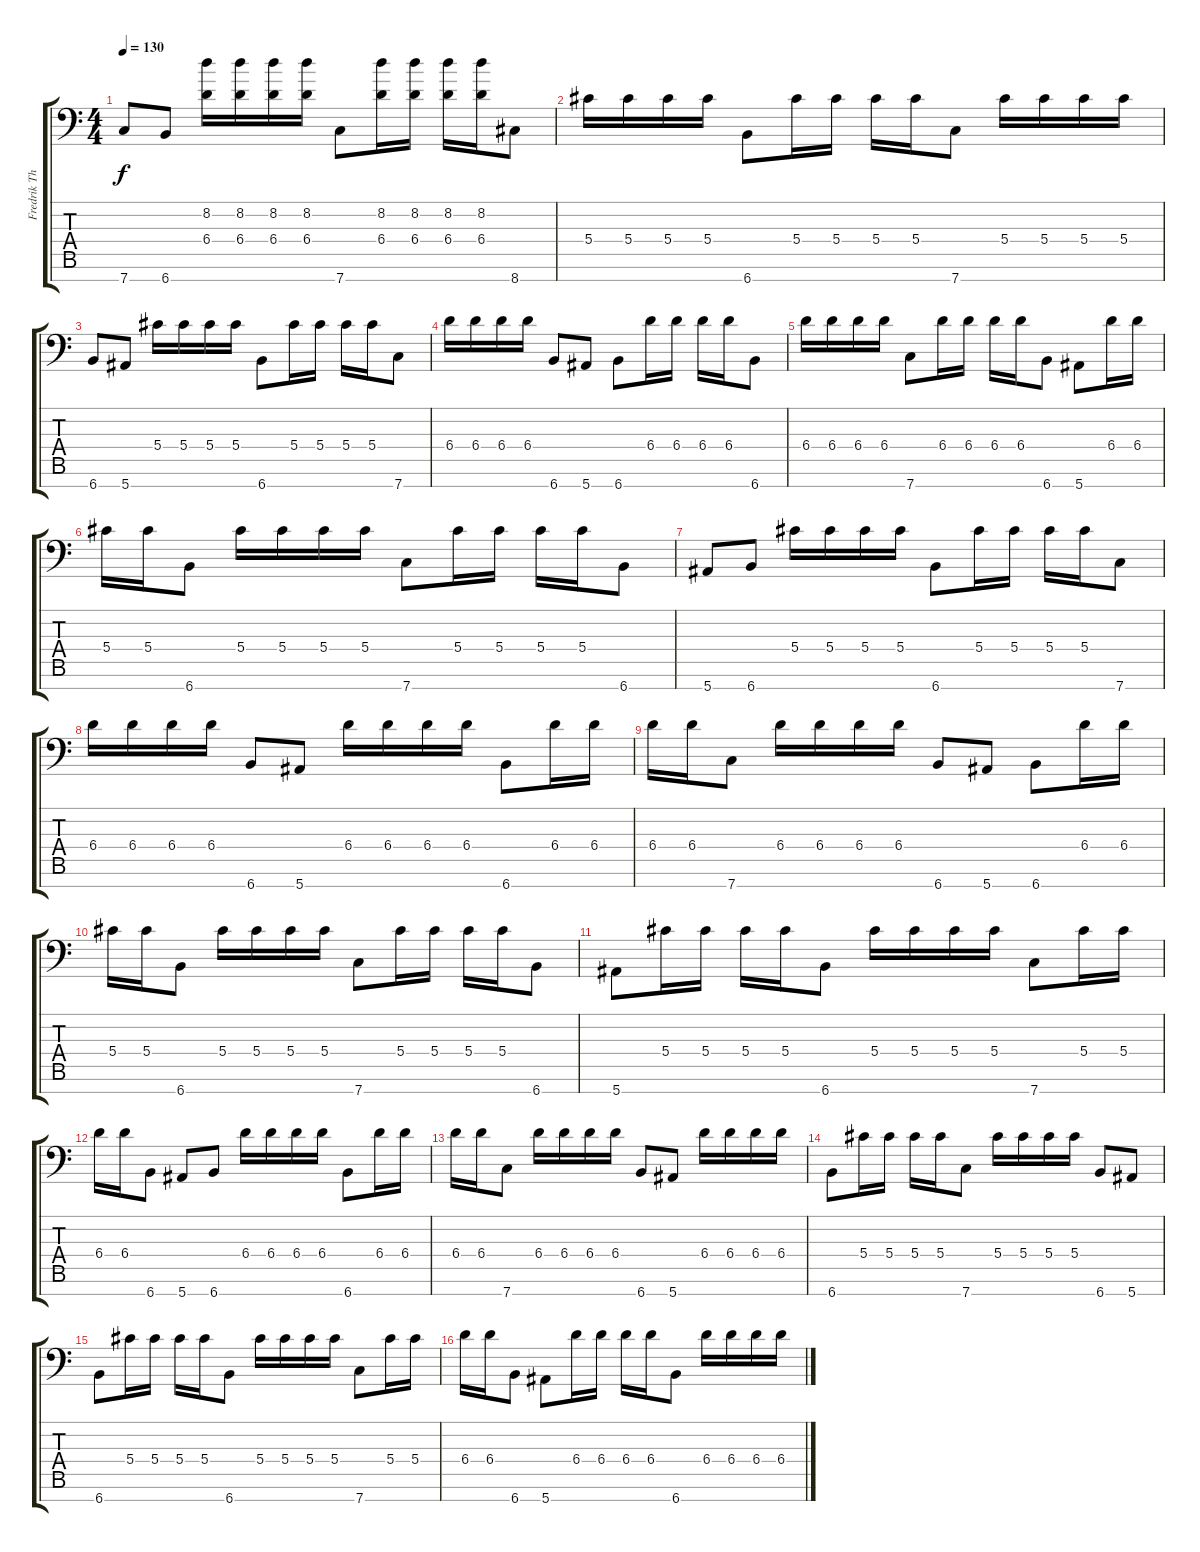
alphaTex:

\track ("Fredrik Thordendal" "Fredrik Th") {instrument distortionguitar}
\staff {score tabs}
\tuning (Bb3 Gb3 Db3 Ab2 Eb2 Bb1 F1) {hide}
\ts (4 4)
\tempo 130
\clef f4
\ks c
7.7.8{dy f} 6.7.8 (8.2 6.4).16 (8.2 6.4).16 (8.2 6.4).16 (8.2 6.4).16 7.7.8 (8.2 6.4).16 (8.2 6.4).16 (8.2 6.4).16 (8.2 6.4).16 8.7.8 |
5.4.16 5.4.16 5.4.16 5.4.16 6.7.8 5.4.16 5.4.16 5.4.16 5.4.16 7.7.8 5.4.16 5.4.16 5.4.16 5.4.16 |
6.7.8 5.7.8 5.4.16 5.4.16 5.4.16 5.4.16 6.7.8 5.4.16 5.4.16 5.4.16 5.4.16 7.7.8 |
6.4.16 6.4.16 6.4.16 6.4.16 6.7.8 5.7.8 6.7.8 6.4.16 6.4.16 6.4.16 6.4.16 6.7.8 |
6.4.16 6.4.16 6.4.16 6.4.16 7.7.8 6.4.16 6.4.16 6.4.16 6.4.16 6.7.8 5.7.8 6.4.16 6.4.16 |
5.4.16 5.4.16 6.7.8 5.4.16 5.4.16 5.4.16 5.4.16 7.7.8 5.4.16 5.4.16 5.4.16 5.4.16 6.7.8 |
5.7.8 6.7.8 5.4.16 5.4.16 5.4.16 5.4.16 6.7.8 5.4.16 5.4.16 5.4.16 5.4.16 7.7.8 |
6.4.16 6.4.16 6.4.16 6.4.16 6.7.8 5.7.8 6.4.16 6.4.16 6.4.16 6.4.16 6.7.8 6.4.16 6.4.16 |
6.4.16 6.4.16 7.7.8 6.4.16 6.4.16 6.4.16 6.4.16 6.7.8 5.7.8 6.7.8 6.4.16 6.4.16 |
5.4.16 5.4.16 6.7.8 5.4.16 5.4.16 5.4.16 5.4.16 7.7.8 5.4.16 5.4.16 5.4.16 5.4.16 6.7.8 |
5.7.8 5.4.16 5.4.16 5.4.16 5.4.16 6.7.8 5.4.16 5.4.16 5.4.16 5.4.16 7.7.8 5.4.16 5.4.16 |
6.4.16 6.4.16 6.7.8 5.7.8 6.7.8 6.4.16 6.4.16 6.4.16 6.4.16 6.7.8 6.4.16 6.4.16 |
6.4.16 6.4.16 7.7.8 6.4.16 6.4.16 6.4.16 6.4.16 6.7.8 5.7.8 6.4.16 6.4.16 6.4.16 6.4.16 |
6.7.8 5.4.16 5.4.16 5.4.16 5.4.16 7.7.8 5.4.16 5.4.16 5.4.16 5.4.16 6.7.8 5.7.8 |
6.7.8 5.4.16 5.4.16 5.4.16 5.4.16 6.7.8 5.4.16 5.4.16 5.4.16 5.4.16 7.7.8 5.4.16 5.4.16 |
6.4.16 6.4.16 6.7.8 5.7.8 6.4.16 6.4.16 6.4.16 6.4.16 6.7.8 6.4.16 6.4.16 6.4.16 6.4.16
